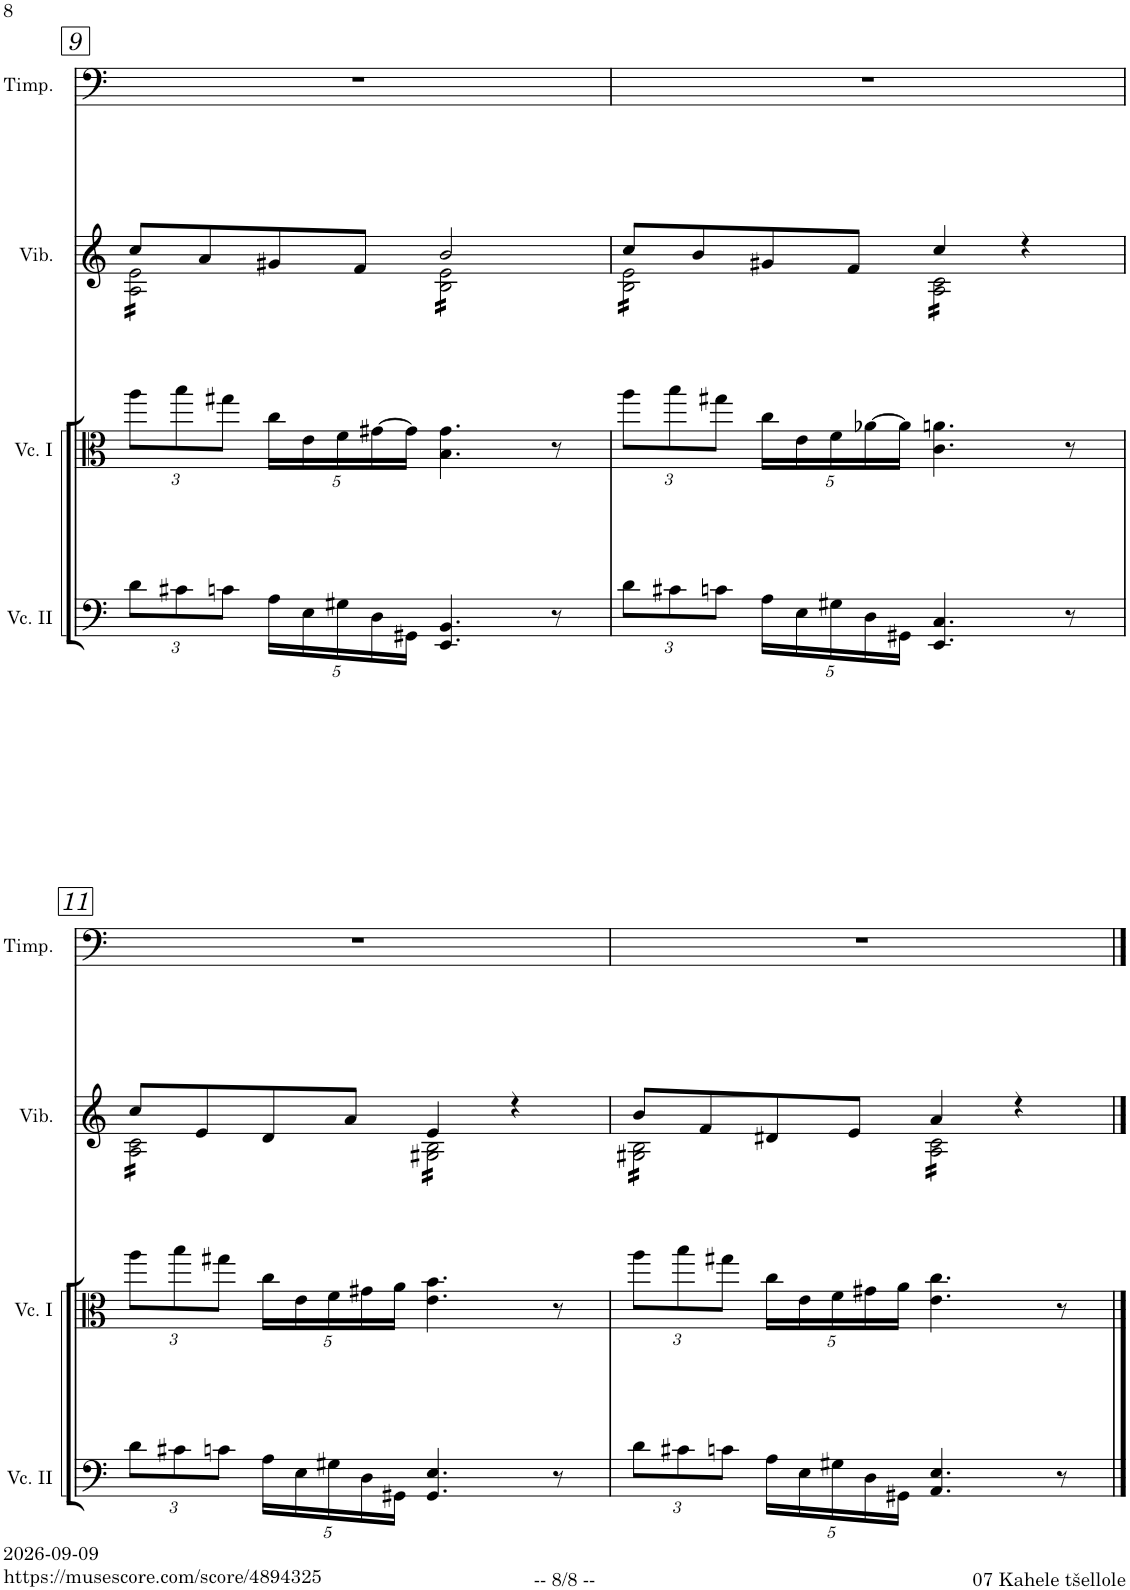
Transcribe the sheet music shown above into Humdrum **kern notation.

**kern	**kern	**kern	**kern
*part4	*part3	*part2	*part1
*staff4	*staff3	*staff2	*staff1
*I"Violoncello II	*I"Violoncello I	*I"Vibraphone	*I"Timpani
*I'Vc. II	*I'Vc. I	*I'Vib.	*I'Timp.
!!LO:PB:g=z
*clefF4	*clefC3	*clefG2	*clefF4
*k[]	*k[]	*k[]	*k[]
*M4/4	*M4/4	*M4/4	*M4/4
*Xbrackettup	*Xbrackettup	*	*
=9	=9	=9	=9
*	*	*^	*
*	*	*tremolo	*	*
12d\L	12aa\L	8cc/L	16A\ 16e\LL	1r
.	.	.	16A\ 16e\	.
12c#X\	12bb\	.	.	.
.	.	8a/	16A\ 16e\	.
12cn\J	12gg#X\J	.	.	.
.	.	.	16A\ 16e\	.
20A\LL	20cc\LL	8g#X/	16A\ 16e\	.
20E\	20e\	.	.	.
.	.	.	16A\ 16e\	.
20G#X\	20f\	.	.	.
.	.	8f/J	16A\ 16e\	.
20D\	[20g#X\	.	.	.
.	.	.	16A\ 16e\JJ	.
20GG#X\JJ	20g#\JJ]	.	.	.
4.EE/ 4.BB/	4.B\ 4.g#\	2b/	16B\ 16e\LL	.
.	.	.	16B\ 16e\	.
.	.	.	16B\ 16e\	.
.	.	.	16B\ 16e\	.
.	.	.	16B\ 16e\	.
.	.	.	16B\ 16e\	.
8r	8r	.	16B\ 16e\	.
.	.	.	16B\ 16e\JJ	.
=10	=10	=10	=10	=10
12d\L	12aa\L	8cc/L	16B\ 16e\LL	1r
.	.	.	16B\ 16e\	.
12c#X\	12bb\	.	.	.
.	.	8b/	16B\ 16e\	.
12cn\J	12gg#X\J	.	.	.
.	.	.	16B\ 16e\	.
20A\LL	20cc\LL	8g#X/	16B\ 16e\	.
20E\	20e\	.	.	.
.	.	.	16B\ 16e\	.
20G#X\	20f\	.	.	.
.	.	8f/J	16B\ 16e\	.
20D\	[20a-X\	.	.	.
.	.	.	16B\ 16e\JJ	.
20GG#X\JJ	20a-\JJ]	.	.	.
4.EE/ 4.C/	4.c\ 4.an\	4cc/	16A\ 16c\LL	.
.	.	.	16A\ 16c\	.
.	.	.	16A\ 16c\	.
.	.	.	16A\ 16c\	.
.	.	4r	16A\ 16c\	.
.	.	.	16A\ 16c\	.
8r	8r	.	16A\ 16c\	.
.	.	.	16A\ 16c\JJ	.
!!LO:LB:g=z
=11	=11	=11	=11	=11
12d\L	12aa\L	8cc/L	16A\ 16c\LL	1r
.	.	.	16A\ 16c\	.
12c#X\	12bb\	.	.	.
.	.	8e/	16A\ 16c\	.
12cn\J	12gg#X\J	.	.	.
.	.	.	16A\ 16c\	.
20A\LL	20cc\LL	8d/	16A\ 16c\	.
20E\	20e\	.	.	.
.	.	.	16A\ 16c\	.
20G#X\	20f\	.	.	.
.	.	8a/J	16A\ 16c\	.
20D\	20g#X\	.	.	.
.	.	.	16A\ 16c\JJ	.
20GG#X\JJ	20a\JJ	.	.	.
4.GG#/ 4.E/	4.e\ 4.b\	4e/	16G#X\ 16B\LL	.
.	.	.	16G#X\ 16B\	.
.	.	.	16G#X\ 16B\	.
.	.	.	16G#X\ 16B\	.
.	.	4r	16G#X\ 16B\	.
.	.	.	16G#X\ 16B\	.
8r	8r	.	16G#X\ 16B\	.
.	.	.	16G#X\ 16B\JJ	.
=12	=12	=12	=12	=12
12d\L	12aa\L	8b/L	16G#X\ 16B\LL	1r
.	.	.	16G#X\ 16B\	.
12c#X\	12bb\	.	.	.
.	.	8f/	16G#X\ 16B\	.
12cn\J	12gg#X\J	.	.	.
.	.	.	16G#X\ 16B\	.
20A\LL	20cc\LL	8d#X/	16G#X\ 16B\	.
20E\	20e\	.	.	.
.	.	.	16G#X\ 16B\	.
20G#X\	20f\	.	.	.
.	.	8e/J	16G#X\ 16B\	.
20D\	20g#X\	.	.	.
.	.	.	16G#X\ 16B\JJ	.
20GG#X\JJ	20a\JJ	.	.	.
4.AA/ 4.E/	4.e\ 4.cc\	4a/	16A\ 16c\LL	.
.	.	.	16A\ 16c\	.
.	.	.	16A\ 16c\	.
.	.	.	16A\ 16c\	.
.	.	4r	16A\ 16c\	.
.	.	.	16A\ 16c\	.
8r	8r	.	16A\ 16c\	.
.	.	.	16A\ 16c\JJ	.
*	*	*Xtremolo	*	*
*	*	*v	*v	*
==	==	==	==
*-	*-	*-	*-
